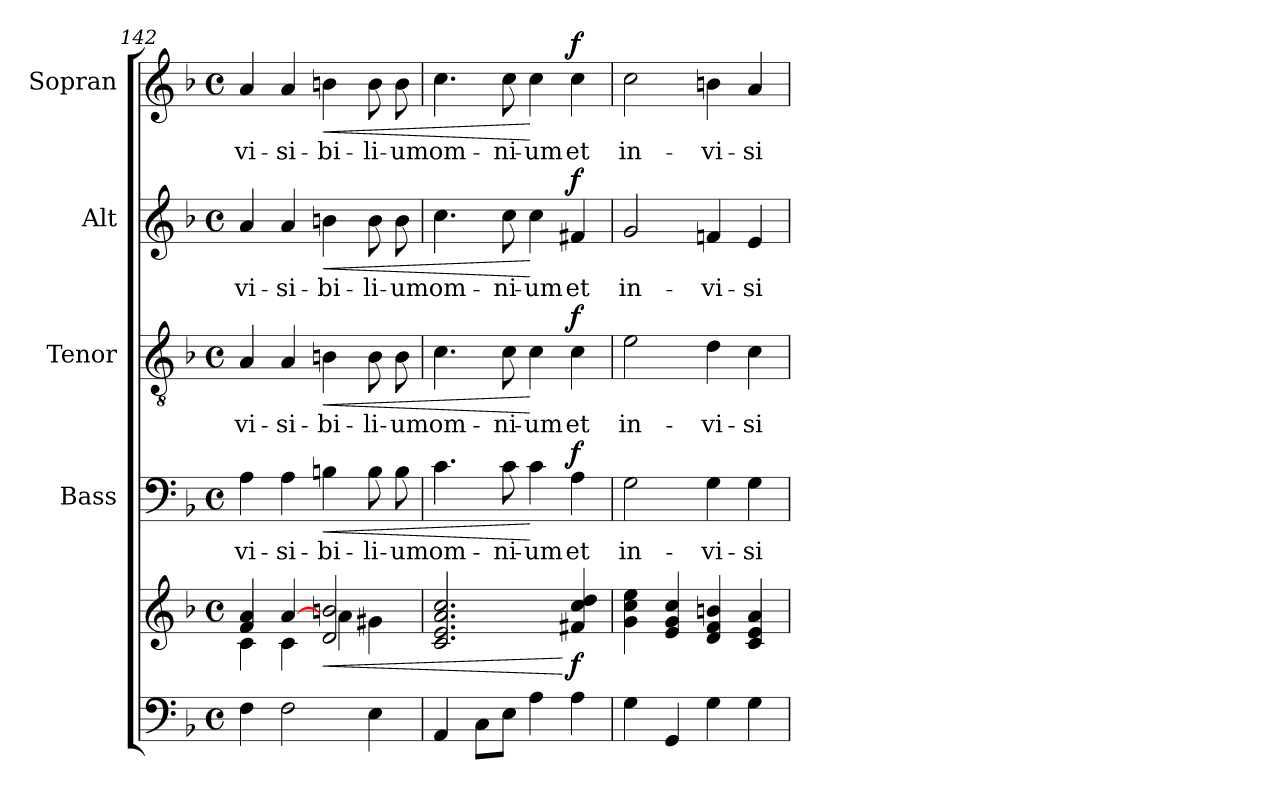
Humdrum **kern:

**kern	**kern	**dynam	**kern	**text	**dynam	**kern	**text	**dynam	**kern	**text	**dynam	**kern	**text	**dynam
*part5	*part5	*part5	*part4	*part4	*part4	*part3	*part3	*part3	*part2	*part2	*part2	*part1	*part1	*part1
*staff6	*staff5	*staff5/6	*staff4	*staff4	*staff4	*staff3	*staff3	*staff3	*staff2	*staff2	*staff2	*staff1	*staff1	*staff1
*	*	*	*I"Bass	*	*	*I"Tenor	*	*	*I"Alt	*	*	*I"Sopran	*	*
*	*	*	*I'B.	*	*	*I'T.	*	*	*I'A.	*	*	*I'S.	*	*
*clefF4	*clefG2	*	*clefF4	*	*	*clefGv2	*	*	*clefG2	*	*	*clefG2	*	*
*k[b-]	*k[b-]	*	*k[b-]	*	*	*k[b-]	*	*	*k[b-]	*	*	*k[b-]	*	*
*F:	*F:	*	*F:	*	*	*F:	*	*	*F:	*	*	*F:	*	*
*M4/4	*M4/4	*	*M4/4	*	*	*M4/4	*	*	*M4/4	*	*	*M4/4	*	*
*met(c)	*met(c)	*	*met(c)	*	*	*met(c)	*	*	*met(c)	*	*	*met(c)	*	*
=142	=142	=142	=142	=142	=142	=142	=142	=142	=142	=142	=142	=142	=142	=142
*	*^	*	*	*	*	*	*	*	*	*	*	*	*	*
!	!	!	!	!	!LO:LY:b	!	!	!LO:LY:b	!	!	!LO:LY:b	!	!	!LO:LY:b	!
4F\	4f/ 4a/	4c\	.	4A\	vi-	.	4A/	vi-	.	4a/	vi-	.	4a/	vi-	.
!	!	!	!	!	!LO:LY:b	!	!	!LO:LY:b	!	!	!LO:LY:b	!	!	!LO:LY:b	!
2F\	[<4a/	4c\	.	4A\	-si-	.	4A/	-si-	.	4a/	-si-	.	4a/	-si-	.
!	!	!	!LO:HP:b	!	!LO:LY:b	!LO:HP:b	!	!LO:LY:b	!LO:HP:b	!	!LO:LY:b	!LO:HP:b	!	!LO:LY:b	!LO:HP:b
.	2d/ 2bn/	4a\	<	4Bn\	-bi-	<	4Bn\	-bi-	<	4bn\	-bi-	<	4bn\	-bi-	<
!	!	!	!	!	!LO:LY:b	!	!	!LO:LY:b	!	!	!LO:LY:b	!	!	!LO:LY:b	!
4E\	.	4g#X\	.	8B\	-li-	.	8B\	-li-	.	8b\	-li-	.	8b\	-li-	.
!	!	!	!	!	!LO:LY:b	!	!	!LO:LY:b	!	!	!LO:LY:b	!	!	!LO:LY:b	!
.	.	.	.	8B\	-um	.	8B\	-um	.	8b\	-um	.	8b\	-um	.
*	*v	*v	*	*	*	*	*	*	*	*	*	*	*	*	*
=143	=143	=143	=143	=143	=143	=143	=143	=143	=143	=143	=143	=143	=143	=143
!	!	!	!	!LO:LY:b	!	!	!LO:LY:b	!	!	!LO:LY:b	!	!	!LO:LY:b	!
4AA/	2.c/ 2.e/ 2.a/ 2.cc/	.	4.c\	om-	.	4.c\	om-	.	4.cc\	om-	.	4.cc\	om-	.
8C\L	.	.	.	.	.	.	.	.	.	.	.	.	.	.
!	!	!	!	!LO:LY:b	!	!	!LO:LY:b	!	!	!LO:LY:b	!	!	!LO:LY:b	!
8E\J	.	.	8c\	-ni-	.	8c\	-ni-	.	8cc\	-ni-	.	8cc\	-ni-	.
!	!	!	!	!LO:LY:b	!	!	!LO:LY:b	!	!	!LO:LY:b	!	!	!LO:LY:b	!
4A\	.	.	4c\	-um	[	4c\	-um	[	4cc\	-um	[	4cc\	-um	[
!	!	!LO:DY:n=1:b	!	!LO:LY:b	!LO:DY:a	!	!LO:LY:b	!LO:DY:a	!	!LO:LY:b	!LO:DY:a	!	!LO:LY:b	!LO:DY:a
4A\	4f#X/ 4cc/ 4dd/	[ f	4A\	et	f	4c\	et	f	4f#X/	et	f	4cc\	et	f
=144	=144	=144	=144	=144	=144	=144	=144	=144	=144	=144	=144	=144	=144	=144
!	!	!	!	!LO:LY:b	!	!	!LO:LY:b	!	!	!LO:LY:b	!	!	!LO:LY:b	!
4G\	4g\ 4cc\ 4ee\	.	2G\	in-	.	2e\	in-	.	2g/	in-	.	2cc\	in-	.
4GG/	4e/ 4g/ 4cc/	.	.	.	.	.	.	.	.	.	.	.	.	.
!	!	!	!	!LO:LY:b	!	!	!LO:LY:b	!	!	!LO:LY:b	!	!	!LO:LY:b	!
4G\	4d/ 4f/ 4bn/	.	4G\	-vi-	.	4d\	-vi-	.	4fn/	-vi-	.	4bn\	-vi-	.
!	!	!	!	!LO:LY:b	!	!	!LO:LY:b	!	!	!LO:LY:b	!	!	!LO:LY:b	!
4G\	4c/ 4e/ 4a/	.	4G\	-si-	.	4c\	-si-	.	4e/	-si-	.	4a/	-si-	.
=	=	=	=	=	=	=	=	=	=	=	=	=	=	=
*-	*-	*-	*-	*-	*-	*-	*-	*-	*-	*-	*-	*-	*-	*-
